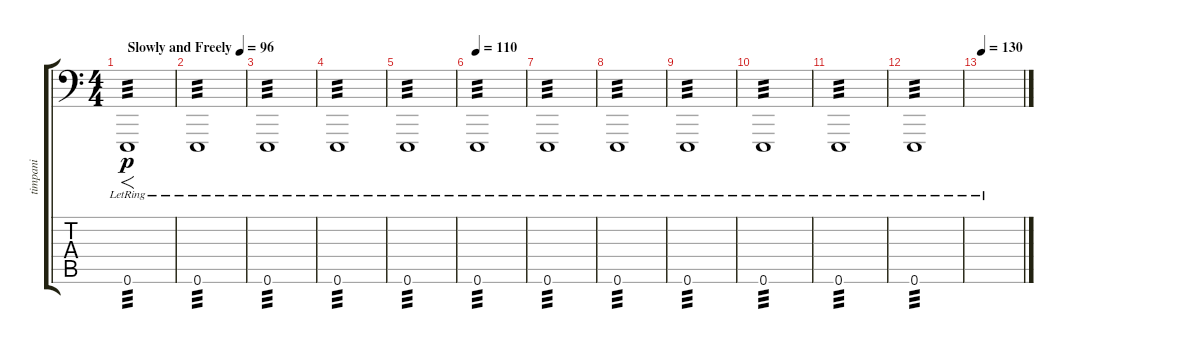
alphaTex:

\track ("timpani" "timpani") {instrument timpani}
\staff {score tabs}
\tuning (E4 B3 G3 D3 A1 E1) {hide}
\ts (4 4)
\tempo (96 "Slowly and Freely")
\clef f4
\ks c
0.6{lr}.1{f tp 3 dy p instrument timpani} |
0.6{lr}.1{tp 3} |
0.6{lr}.1{tp 3} |
0.6{lr}.1{tp 3} |
0.6{lr}.1{tp 3} |
\tempo 110
0.6{lr}.1{tp 3} |
0.6{lr}.1{tp 3} |
0.6{lr}.1{tp 3} |
0.6{lr}.1{tp 3} |
0.6{lr}.1{tp 3} |
0.6{lr}.1{tp 3} |
0.6{lr}.1{tp 3} |
\tempo 130
